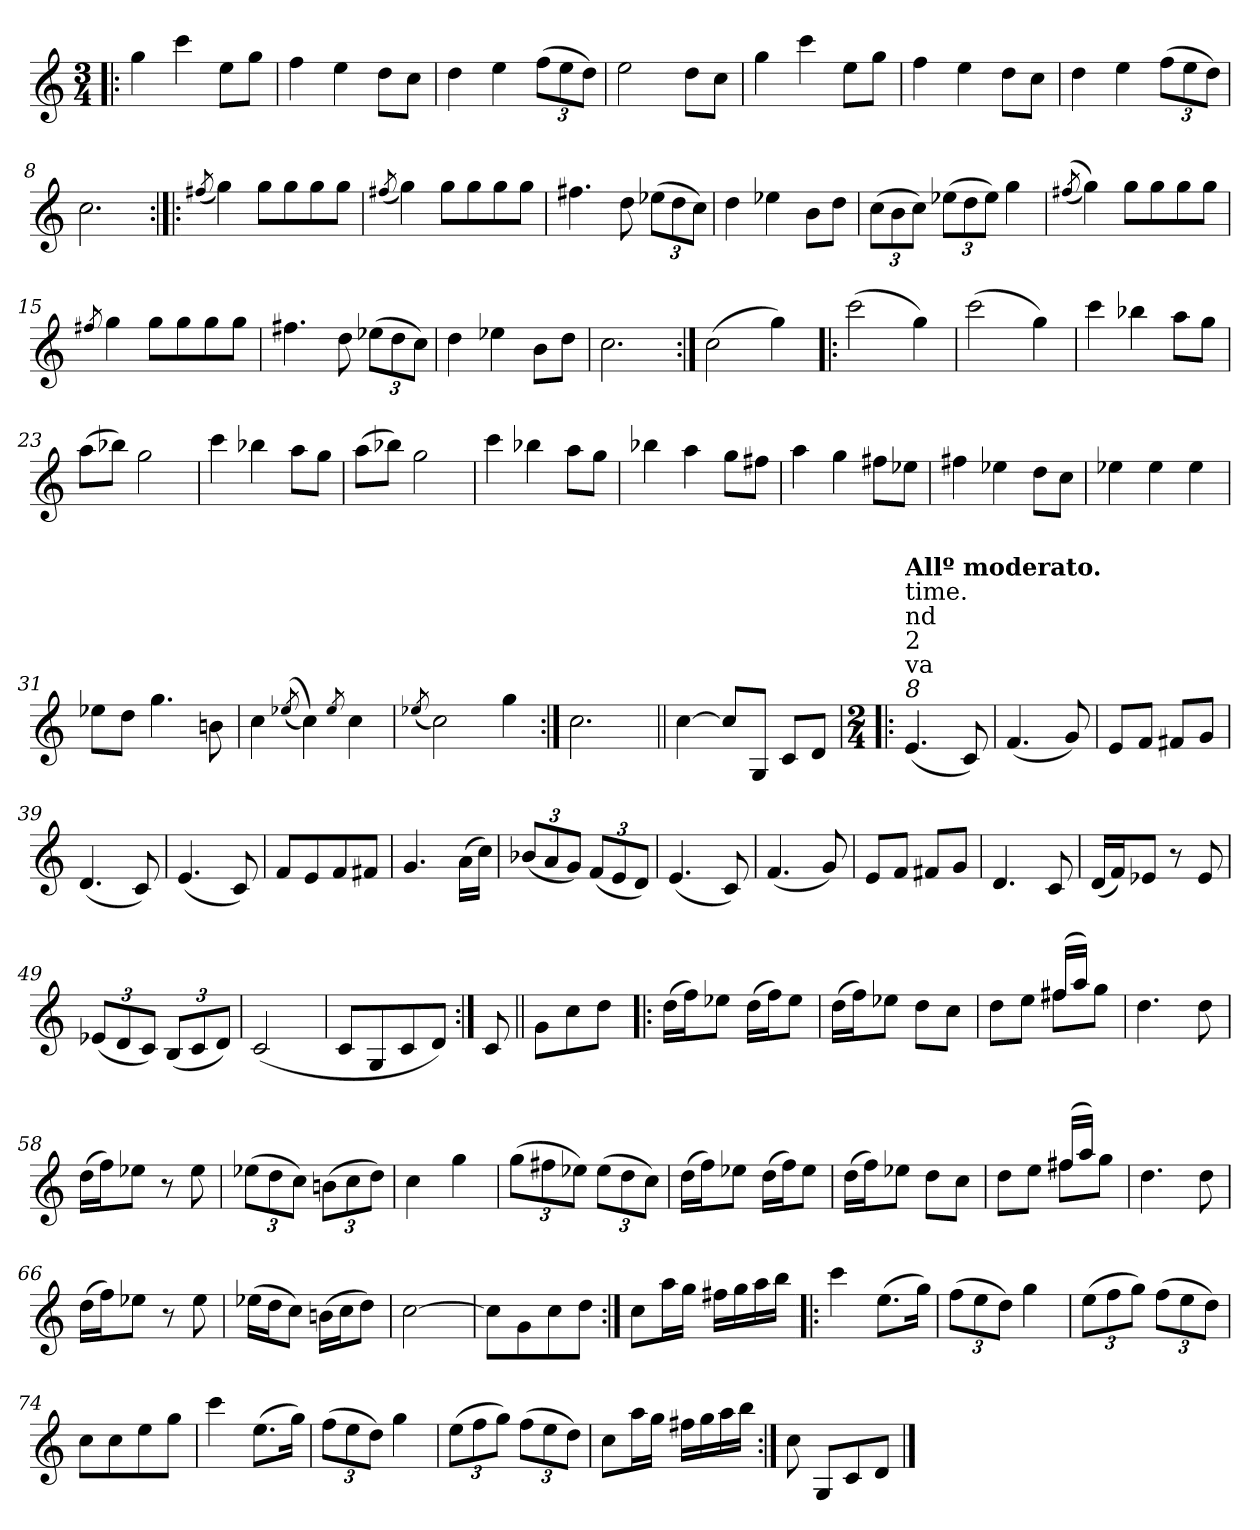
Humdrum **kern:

**kern
*part1
*staff1
*clefG2
*k[]
*M3/4
=1!|:
4gg\
4ccc\
8ee\L
8gg\J
=2
4ff\
4ee\
8dd\L
8cc\J
=3
4dd\
4ee\
*Xbrackettup
(>12ff\L
12ee\
12dd\J)
=4
2ee\
8dd\L
8cc\J
=5
4gg\
4ccc\
8ee\L
8gg\J
!!LO:LB:g=z
=6
4ff\
4ee\
8dd\L
8cc\J
=7
4dd\
4ee\
(>12ff\L
12ee\
12dd\J)
=8
2.cc\
=9:|!|:
(<8qff#X/
4gg\)
8gg\L
8gg\
8gg\
8gg\J
=10
(<8qff#X/
4gg\)
8gg\L
8gg\
8gg\
8gg\J
!!LO:LB:g=z
=11
4.ff#X\
8dd\
(>12ee-X\L
12dd\
12cc\J)
=12
4dd\
4ee-X\
8b\L
8dd\J
=13
(>12cc\L
12b\
12cc\J)
(>12ee-X\L
12dd\
12ee-\J)
4gg\
=14
(<(<8qff#X/
4gg\))
8gg\L
8gg\
8gg\
8gg\J
=15
8qff#X/
4gg\
8gg\L
8gg\
8gg\
8gg\J
!!LO:LB:g=z
=16
4.ff#X\
8dd\
(>12ee-X\L
12dd\
12cc\J)
=17
4dd\
4ee-X\
8b\L
8dd\J
=18
2.cc\
=19:|!
(>2cc\
4gg\)
=20!|:
(>2ccc\
4gg\)
=21
(>2ccc\
4gg\)
=22
4ccc\
4bb-X\
8aa\L
8gg\J
!!LO:LB:g=z
=23
(>8aa\L
8bb-X\J)
2gg\
=24
4ccc\
4bb-X\
8aa\L
8gg\J
=25
(>8aa\L
8bb-X\J)
2gg\
=26
4ccc\
4bb-X\
8aa\L
8gg\J
=27
4bb-X\
4aa\
8gg\L
8ff#X\J
=28
4aa\
4gg\
8ff#X\L
8ee-X\J
!!LO:LB:g=z
=29
4ff#X\
4ee-X\
8dd\L
8cc\J
=30
4ee-X\
4ee-\
4ee-\
=31
8ee-X\L
8dd\J
4.gg\
8bn\
=32
4cc\
(<(<8qee-X/
4cc\))
8qee-/
4cc\
=33
(<8qee-X/
2cc\)
4gg\
=34:|!
2.cc\
=35||
[4cc\
8cc/L]
8G/J
8c/L
8d/J
!!LO:LB:g=z
=36!|:
*M2/4
!LO:TX:a:i:t=8
!LO:TX:a:t=va
!LO:TX:a:t=2
!LO:TX:a:t=nd
!LO:TX:a:t=time.
!LO:TX:a:B:t=Allº moderato.
(<4.e/
8c/)
=37
(<4.f/
8g/)
=38
8e/L
8f/J
8f#X/L
8g/J
=39
(<4.d/
8c/)
=40
(<4.e/
8c/)
=41
8f/L
8e/
8f/
8f#X/J
=42
4.g/
(>16a\LL
16cc\JJ)
!!LO:LB:g=z
=43
(<12b-X/L
12a/
12g/J)
(<12f/L
12e/
12d/J)
=44
(<4.e/
8c/)
=45
(<4.f/
8g/)
=46
8e/L
8f/J
8f#X/L
8g/J
=47
4.d/
8c/
=48
(<16d/LL
16f/J)
8e-X/J
8r
8e-/
=49
(<12e-X/L
12d/
12c/J)
(<12B/L
12c/
12d/J)
!!LO:LB:g=z
=50
(<2c/
=51
8c/L
8G/
8c/
8d/J)
=52:|!
8c/
=53||
8g\L
8cc\
8dd\J
=54!|:
(>16dd\LL
16ff\J)
8ee-X\J
(>16dd\LL
16ff\J)
8ee-\J
=55
(>16dd\LL
16ff\J)
8ee-X\J
8dd\L
8cc\J
=56
*^
4ryy	8dd\L
.	8ee\J
(>16ff#X/LL	8ff#\L
16aa/JJ)	.
8ryy	8gg\J
*v	*v
!!LO:LB:g=z
=57
4.dd\
8dd\
=58
(>16dd\LL
16ff\J)
8ee-X\J
8r
8ee-\
=59
(>12ee-X\L
12dd\
12cc\J)
(>12bn\L
12cc\
12dd\J)
=60
4cc\
4gg\
=61
(>12gg\L
12ff#X\
12ee-X\J)
(>12ee-\L
12dd\
12cc\J)
=62
(>16dd\LL
16ff\J)
8ee-X\J
(>16dd\LL
16ff\J)
8ee-\J
!!LO:PB:g=z
=63
(>16dd\LL
16ff\J)
8ee-X\J
8dd\L
8cc\J
=64
*^
4ryy	8dd\L
.	8ee\J
(>16ff#X/LL	8ff#\L
16aa/JJ)	.
8ryy	8gg\J
*v	*v
=65
4.dd\
8dd\
=66
(>16dd\LL
16ff\J)
8ee-X\J
8r
8ee-\
=67
(>16ee-X\LL
16dd\J
8cc\J)
(>16bn\LL
16cc\J
8dd\J)
=68
[2cc\
!!LO:LB:g=z
=69
8cc\L]
8g\
8cc\
8dd\J
=70:|!
8cc\L
16aa\L
16gg\JJ
16ff#X\LL
16gg\
16aa\
16bb\JJ
=71!|:
4ccc\
(>8.ee\L
16gg\Jk)
=72
(>12ff\L
12ee\
12dd\J)
4gg\
=73
(>12ee\L
12ff\
12gg\J)
(>12ff\L
12ee\
12dd\J)
!!LO:LB:g=z
=74
8cc\L
8cc\
8ee\
8gg\J
=75
4ccc\
(>8.ee\L
16gg\Jk)
=76
(>12ff\L
12ee\
12dd\J)
4gg\
=77
(>12ee\L
12ff\
12gg\J)
(>12ff\L
12ee\
12dd\J)
=78
8cc\L
16aa\L
16gg\JJ
16ff#X\LL
16gg\
16aa\
16bb\JJ
=79:|!
8cc\
8G/L
8c/
8d/J
==
*-
